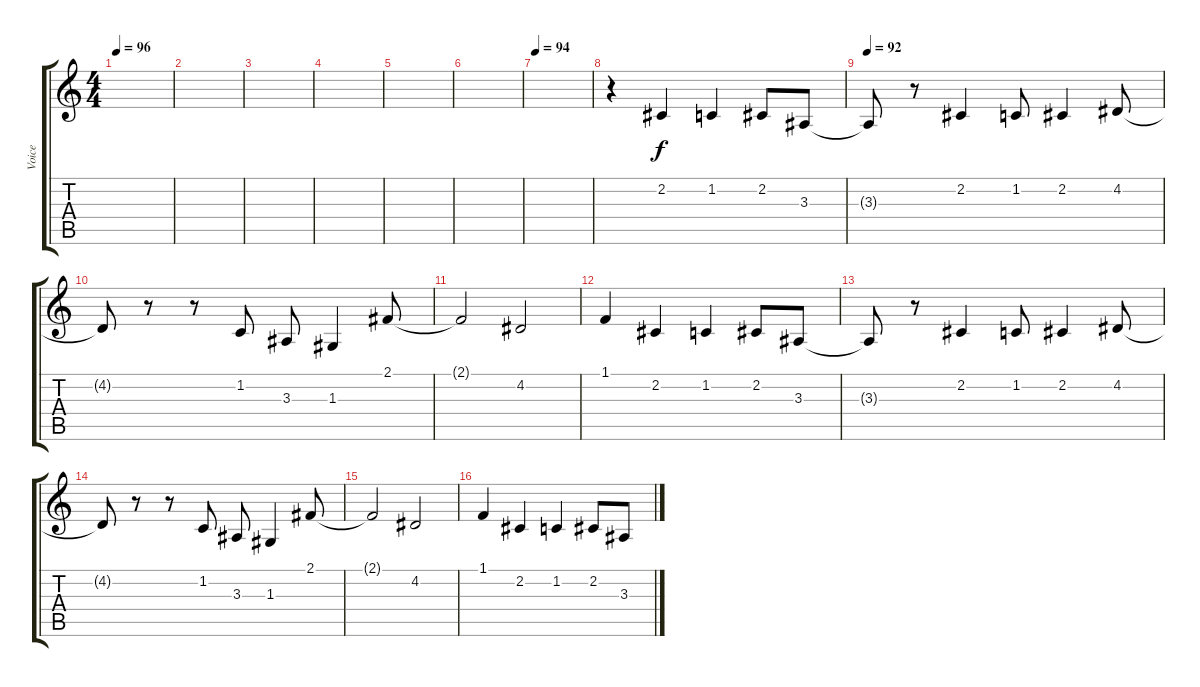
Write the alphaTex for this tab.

\track ("Voice" "Voice") {instrument lead2sawtooth}
\staff {score tabs}
\tuning (E4 B3 G3 D3 A2 E2) {hide}
\ts (4 4)
\tempo 96
\clef g2
\ks c
|
|
|
|
|
|
\tempo 94
|
r.4{volume 5} 2.2.4{volume 10} 1.2.4 2.2.8 3.3.8 |
\tempo 92
3.3{t}.8 r.8 2.2.4 1.2.8 2.2.4 4.2.8 |
4.2{t}.8 r.8 r.8 1.2.8{volume 16} 3.3.8 1.3.4 2.1.8 |
2.1{t}.2 4.2.2 |
1.1.4 2.2.4 1.2.4 2.2.8 3.3.8 |
3.3{t}.8 r.8 2.2.4 1.2.8 2.2.4 4.2.8 |
4.2{t}.8 r.8 r.8 1.2.8 3.3.8 1.3.4 2.1.8 |
2.1{t}.2 4.2.2 |
1.1.4 2.2.4 1.2.4 2.2.8 3.3.8
